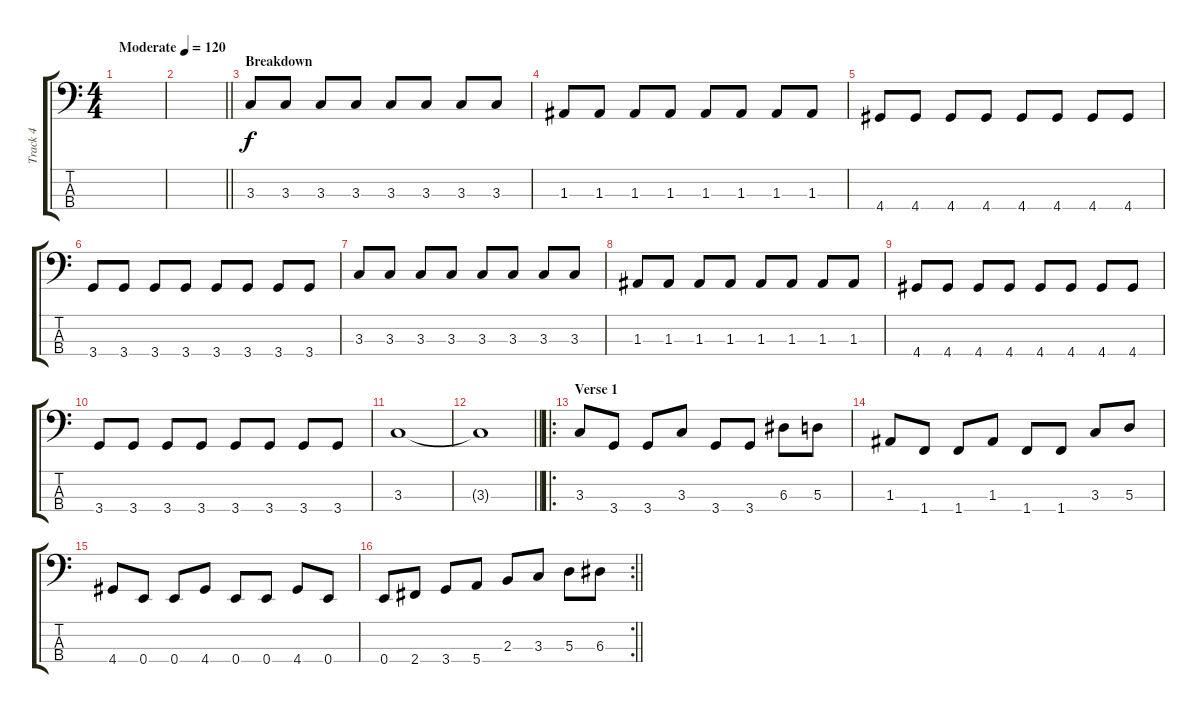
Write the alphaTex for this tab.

\track ("Track 4" "Track 4") {instrument electricbassfinger}
\staff {score tabs}
\tuning (G2 D2 A1 E1) {hide}
\ts (4 4)
\tempo (120 "Moderate")
\clef f4
\ks c
|
\barLineRight lightlight
|
\section ("" "Breakdown")
3.3.8 3.3.8 3.3.8 3.3.8 3.3.8 3.3.8 3.3.8 3.3.8 |
1.3.8 1.3.8 1.3.8 1.3.8 1.3.8 1.3.8 1.3.8 1.3.8 |
4.4.8 4.4.8 4.4.8 4.4.8 4.4.8 4.4.8 4.4.8 4.4.8 |
3.4.8 3.4.8 3.4.8 3.4.8 3.4.8 3.4.8 3.4.8 3.4.8 |
3.3.8 3.3.8 3.3.8 3.3.8 3.3.8 3.3.8 3.3.8 3.3.8 |
1.3.8 1.3.8 1.3.8 1.3.8 1.3.8 1.3.8 1.3.8 1.3.8 |
4.4.8 4.4.8 4.4.8 4.4.8 4.4.8 4.4.8 4.4.8 4.4.8 |
3.4.8 3.4.8 3.4.8 3.4.8 3.4.8 3.4.8 3.4.8 3.4.8 |
3.3.1 |
\barLineRight lightlight
3.3{t}.1 |
\ro
\section ("" "Verse 1")
3.3.8 3.4.8 3.4.8 3.3.8 3.4.8 3.4.8 6.3.8 5.3.8 |
1.3.8 1.4.8 1.4.8 1.3.8 1.4.8 1.4.8 3.3.8 5.3.8 |
4.4.8 0.4.8 0.4.8 4.4.8 0.4.8 0.4.8 4.4.8 0.4.8 |
\rc 2
\barLineRight lightlight
0.4.8 2.4.8 3.4.8 5.4.8 2.3.8 3.3.8 5.3.8 6.3.8
